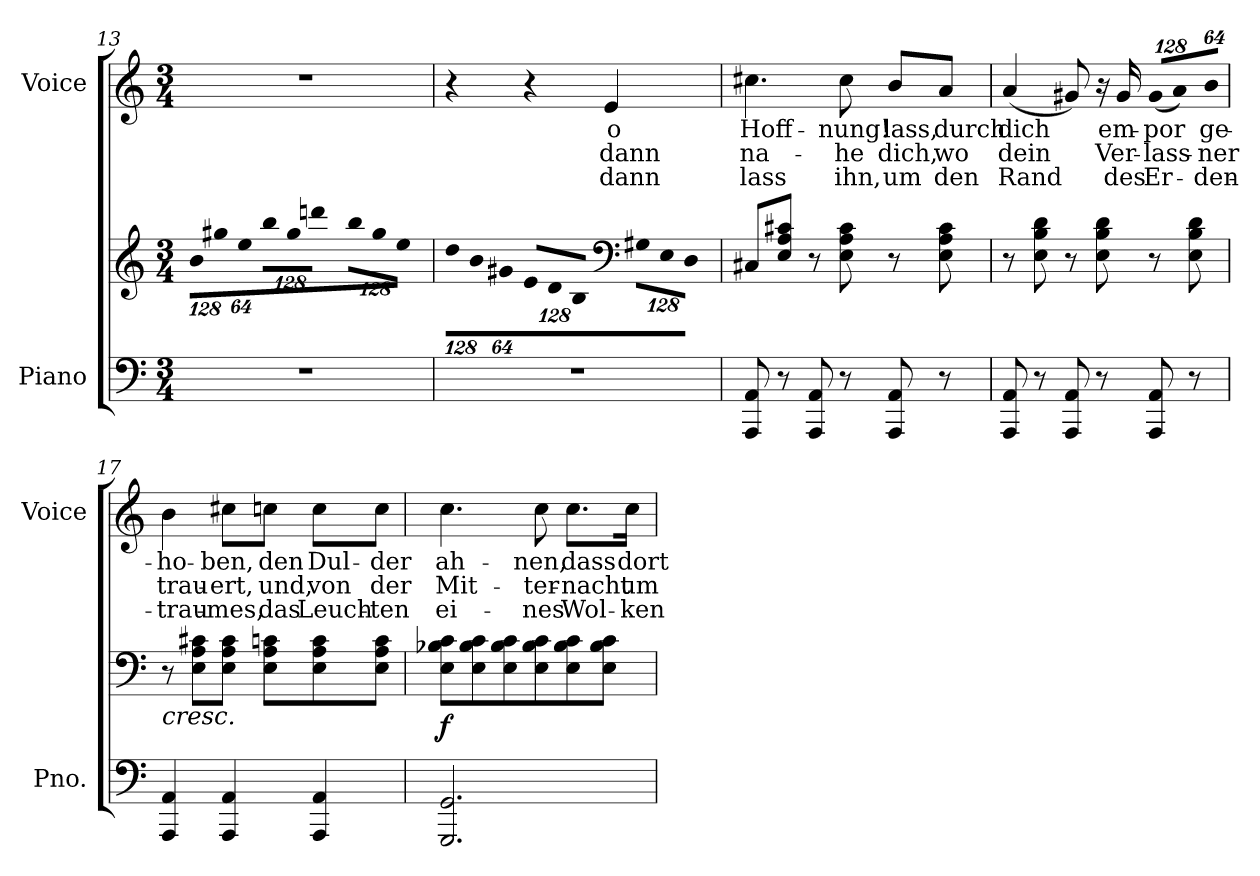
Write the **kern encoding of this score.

**kern	**kern	**dynam	**kern	**text	**text	**text
*part2	*part2	*part2	*part1	*part1	*part1	*part1
*staff3	*staff2	*staff2/3	*staff1	*staff1	*staff1	*staff1
*I"Piano	*	*	*I"Voice	*	*	*
*I'Pno.	*	*	*I'Voice	*	*	*
*clefF4	*clefG2	*	*clefG2	*	*	*
*k[]	*k[]	*	*k[]	*	*	*
*C:	*C:	*	*C:	*	*	*
*M3/4	*M3/4	*	*M3/4	*	*	*
=13	=13	=13	=13	=13	=13	=13
!LO:N:vis=1	!	!	!	!	!	!
*	*Xbrackettup	*	*	*	*	*
!	!LO:N:vis=8	!	!LO:N:vis=1	!	!	!
2.r	1024%85bi\L	.	2.r	.	.	.
!	!LO:N:vis=8	!	!	!	!	!
.	1024%85gg#Xi\	.	.	.	.	.
!	!LO:N:vis=8	!	!	!	!	!
.	512%43eei\J	.	.	.	.	.
!	!LO:N:vis=8	!	!	!	!	!
.	1024%85bbi\L	.	.	.	.	.
!	!LO:N:vis=8	!	!	!	!	!
.	1024%85gg#i\	.	.	.	.	.
!	!LO:N:vis=8	!	!	!	!	!
.	512%43dddni\J	.	.	.	.	.
!	!LO:N:vis=8	!	!	!	!	!
.	1024%85bbi\L	.	.	.	.	.
!	!LO:N:vis=8	!	!	!	!	!
.	1024%85gg#i\	.	.	.	.	.
!	!LO:N:vis=8	!	!	!	!	!
.	512%43eei\J	.	.	.	.	.
=14	=14	=14	=14	=14	=14	=14
!LO:N:vis=1	!LO:N:vis=8	!	!	!	!	!
2.r	1024%85ddi\L	.	4r	.	.	.
!	!LO:N:vis=8	!	!	!	!	!
.	1024%85bi\	.	.	.	.	.
!	!LO:N:vis=8	!	!	!	!	!
.	512%43g#Xi\J	.	.	.	.	.
!	!LO:N:vis=8	!	!	!	!	!
.	1024%85ei/L	.	4r	.	.	.
!	!LO:N:vis=8	!	!	!	!	!
.	1024%85di/	.	.	.	.	.
!	!LO:N:vis=8	!	!	!	!	!
.	512%43Bi/J	.	.	.	.	.
*	*clefF4	*	*	*	*	*
!	!LO:N:vis=8	!	!	!	!	!
!	!	!	!	!LO:LY:b:color=#000000	!LO:LY:b:color=#000000	!LO:LY:b:color=#000000
.	1024%85G#Xi\L	.	4ei/	o	dann	dann
!	!LO:N:vis=8	!	!	!	!	!
.	1024%85Ei\	.	.	.	.	.
!	!LO:N:vis=8	!	!	!	!	!
.	512%43Di\J	.	.	.	.	.
!!LO:LB:g=z
=15	=15	=15	=15	=15	=15	=15
!	!	!	!	!LO:LY:b:color=#000000	!LO:LY:b:color=#000000	!LO:LY:b:color=#000000
8AAAi/ 8AAi	8C#Xi\L	.	4.cc#Xi\	Hoff-	na-	lass
8r	8Ei/ 8Ai 8c#XiJ	.	.	.	.	.
8AAAi/ 8AAi	8r	.	.	.	.	.
!	!	!	!	!LO:LY:b:color=#000000	!LO:LY:b:color=#000000	!LO:LY:b:color=#000000
8r	8Ei\ 8Ai 8c#i	.	8cc#i\	-nung!	-he	ihn,
!	!	!	!	!LO:LY:b:color=#000000	!LO:LY:b:color=#000000	!LO:LY:b:color=#000000
8AAAi/ 8AAi	8r	.	8bi/L	lass,	dich,	um
!	!	!	!	!LO:LY:b:color=#000000	!LO:LY:b:color=#000000	!LO:LY:b:color=#000000
8r	8Ei\ 8Ai 8c#i	.	8ai/J	durch	wo	den
=16	=16	=16	=16	=16	=16	=16
!	!	!	!	!LO:LY:b:color=#000000	!LO:LY:b:color=#000000	!LO:LY:b:color=#000000
8AAAi/ 8AAi	8r	.	(4ai/	dich	dein	Rand
8r	8Ei\ 8Bi 8di	.	.	.	.	.
8AAAi/ 8AAi	8r	.	8g#Xi/)	.	.	.
8r	8Ei\ 8Bi 8di	.	16r	.	.	.
!	!	!	!	!LO:LY:b:color=#000000	!LO:LY:b:color=#000000	!LO:LY:b:color=#000000
.	.	.	16g#i/	em-	Ver-	des
*	*	*	*Xbrackettup	*	*	*
!	!	!	!LO:N:vis=8	!	!	!
!	!	!	!	!LO:LY:b:color=#000000	!LO:LY:b:color=#000000	!LO:LY:b:color=#000000
8AAAi/ 8AAi	8r	.	(1024%85g#i/L	-por	-lass-	Er-
!	!	!	!LO:N:vis=8	!	!	!
.	.	.	1024%85ai/)	.	.	.
8r	8Ei\ 8Bi 8di	.	.	.	.	.
!	!	!	!LO:N:vis=8	!	!	!
!	!	!	!	!LO:LY:b:color=#000000	!LO:LY:b:color=#000000	!LO:LY:b:color=#000000
.	.	.	512%43bi/J	ge-	-ner	-den-
=17	=17	=17	=17	=17	=17	=17
!	!LO:TX:b:i:t=cresc.	!	!	!	!	!
!	!	!	!	!LO:LY:b:color=#000000	!LO:LY:b:color=#000000	!LO:LY:b:color=#000000
4AAAi/ 4AAi	8r	.	4bi\	-ho-	trau-	-trau-
.	8Ei\ 8Ai 8c#XiL	.	.	.	.	.
!	!	!	!	!LO:LY:b:color=#000000	!LO:LY:b:color=#000000	!LO:LY:b:color=#000000
4AAAi/ 4AAi	8Ei\ 8Ai 8c#iJ	.	8cc#Xi\L	-ben,	-ert,	-mes,
!	!	!	!	!LO:LY:b:color=#000000	!LO:LY:b:color=#000000	!LO:LY:b:color=#000000
.	8Ei\ 8Ai 8cniL	.	8ccni\J	den	und,	das
!	!	!	!	!LO:LY:b:color=#000000	!LO:LY:b:color=#000000	!LO:LY:b:color=#000000
4AAAi/ 4AAi	8Ei\ 8Ai 8ci	.	8cci\L	Dul-	von	Leuch-
!	!	!	!	!LO:LY:b:color=#000000	!LO:LY:b:color=#000000	!LO:LY:b:color=#000000
.	8Ei\ 8Ai 8ciJ	.	8cci\J	-der	der	-ten
=18	=18	=18	=18	=18	=18	=18
!	!	!	!	!LO:LY:b:color=#000000	!LO:LY:b:color=#000000	!LO:LY:b:color=#000000
2.GGGi/ 2.GGi	8Ei\ 8B-Xi 8ciL	f	4.cci\	ah-	Mit-	ei-
.	8Ei\ 8B-i 8ci	.	.	.	.	.
.	8Ei\ 8B-i 8ci	.	.	.	.	.
!	!	!	!	!LO:LY:b:color=#000000	!LO:LY:b:color=#000000	!LO:LY:b:color=#000000
.	8Ei\ 8B-i 8ci	.	8cci\	-nen,	-ter-	-nes
!	!	!	!	!LO:LY:b:color=#000000	!LO:LY:b:color=#000000	!LO:LY:b:color=#000000
.	8Ei\ 8B-i 8ci	.	8.cci\L	dass	-nacht	Wol-
.	8Ei\ 8B-i 8ciJ	.	.	.	.	.
!	!	!	!	!LO:LY:b:color=#000000	!LO:LY:b:color=#000000	!LO:LY:b:color=#000000
.	.	.	16cci\Jk	dort	um-	-ken-
=	=	=	=	=	=	=
*-	*-	*-	*-	*-	*-	*-
